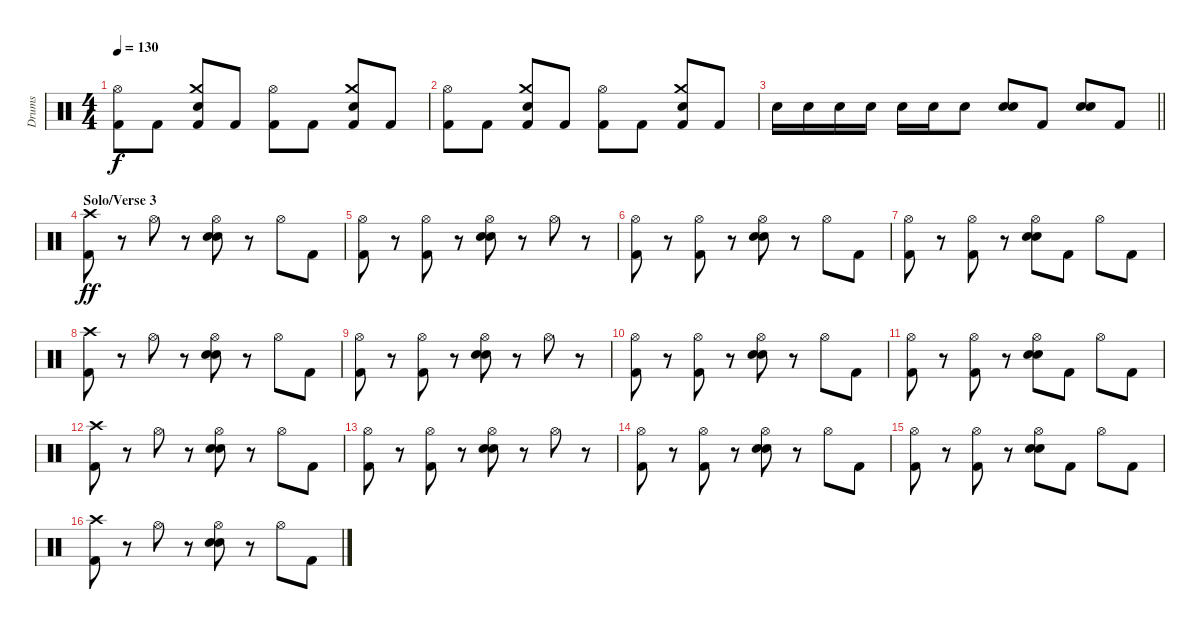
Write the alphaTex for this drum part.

\track ("Drums" "Drums") {instrument percussion}
\staff {score}
\articulation defaults
\ts (4 4)
\tempo 130
\clef neutral
\ks c
("Hi-Hat (open)" "Kick (hit) 2").8{dy f} "Kick (hit) 2".8 ("Crash medium (hit)" "Electric Snare (hit)" "Kick (hit) 2").8 "Kick (hit) 2".8 ("Hi-Hat (open)" "Kick (hit) 2").8 "Kick (hit) 2".8 ("Crash medium (hit)" "Electric Snare (hit)" "Kick (hit) 2").8 "Kick (hit) 2".8 |
("Hi-Hat (open)" "Kick (hit) 2").8 "Kick (hit) 2".8 ("Crash medium (hit)" "Electric Snare (hit)" "Kick (hit) 2").8 "Kick (hit) 2".8 ("Hi-Hat (open)" "Kick (hit) 2").8 "Kick (hit) 2".8 ("Crash medium (hit)" "Electric Snare (hit)" "Kick (hit) 2").8 "Kick (hit) 2".8 |
\barLineRight lightlight "Electric Snare (hit)".16 "Electric Snare (hit)".16 "Electric Snare (hit)".16 "Electric Snare (hit)".16 "Electric Snare (hit)".16 "Electric Snare (hit)".16 "Electric Snare (hit)".8
("Electric Snare (hit)" "Electric Snare (hit)").8{bd 240} "Kick (hit) 2".8 ("Electric Snare (hit)" "Electric Snare (hit)").8{bd 240} "Kick (hit) 2".8 |
\section ("" "Solo/Verse 3")
("Crash high (hit)" "Kick (hit) 2").8{dy ff} r.8 "Hi-Hat (open)".8 r.8 ("Hi-Hat (open)" "Electric Snare (hit)" "Electric Snare (hit)").8 r.8 "Hi-Hat (open)".8 "Kick (hit) 2".8 |
("Hi-Hat (open)" "Kick (hit) 2").8 r.8 ("Hi-Hat (open)" "Kick (hit) 2").8 r.8 ("Hi-Hat (open)" "Electric Snare (hit)" "Electric Snare (hit)").8 r.8 "Hi-Hat (open)".8 r.8 |
("Hi-Hat (open)" "Kick (hit) 2").8 r.8 ("Hi-Hat (open)" "Kick (hit) 2").8 r.8 ("Hi-Hat (open)" "Electric Snare (hit)" "Electric Snare (hit)").8 r.8 "Hi-Hat (open)".8 "Kick (hit) 2".8 |
("Hi-Hat (open)" "Kick (hit) 2").8 r.8 ("Hi-Hat (open)" "Kick (hit) 2").8 r.8 ("Hi-Hat (open)" "Electric Snare (hit)" "Electric Snare (hit)").8 "Kick (hit) 2".8 "Hi-Hat (open)".8 "Kick (hit) 2".8 |
("Crash high (hit)" "Kick (hit) 2").8 r.8 "Hi-Hat (open)".8 r.8 ("Hi-Hat (open)" "Electric Snare (hit)" "Electric Snare (hit)").8 r.8 "Hi-Hat (open)".8 "Kick (hit) 2".8 |
("Hi-Hat (open)" "Kick (hit) 2").8 r.8 ("Hi-Hat (open)" "Kick (hit) 2").8 r.8 ("Hi-Hat (open)" "Electric Snare (hit)" "Electric Snare (hit)").8 r.8 "Hi-Hat (open)".8 r.8 |
("Hi-Hat (open)" "Kick (hit) 2").8 r.8 ("Hi-Hat (open)" "Kick (hit) 2").8 r.8 ("Hi-Hat (open)" "Electric Snare (hit)" "Electric Snare (hit)").8 r.8 "Hi-Hat (open)".8 "Kick (hit) 2".8 |
("Hi-Hat (open)" "Kick (hit) 2").8 r.8 ("Hi-Hat (open)" "Kick (hit) 2").8 r.8 ("Hi-Hat (open)" "Electric Snare (hit)" "Electric Snare (hit)").8 "Kick (hit) 2".8 "Hi-Hat (open)".8 "Kick (hit) 2".8 |
("Crash high (hit)" "Kick (hit) 2").8 r.8 "Hi-Hat (open)".8 r.8 ("Hi-Hat (open)" "Electric Snare (hit)" "Electric Snare (hit)").8 r.8 "Hi-Hat (open)".8 "Kick (hit) 2".8 |
("Hi-Hat (open)" "Kick (hit) 2").8 r.8 ("Hi-Hat (open)" "Kick (hit) 2").8 r.8 ("Hi-Hat (open)" "Electric Snare (hit)" "Electric Snare (hit)").8 r.8 "Hi-Hat (open)".8 r.8 |
("Hi-Hat (open)" "Kick (hit) 2").8 r.8 ("Hi-Hat (open)" "Kick (hit) 2").8 r.8 ("Hi-Hat (open)" "Electric Snare (hit)" "Electric Snare (hit)").8 r.8 "Hi-Hat (open)".8 "Kick (hit) 2".8 |
("Hi-Hat (open)" "Kick (hit) 2").8 r.8 ("Hi-Hat (open)" "Kick (hit) 2").8 r.8 ("Hi-Hat (open)" "Electric Snare (hit)" "Electric Snare (hit)").8 "Kick (hit) 2".8 "Hi-Hat (open)".8 "Kick (hit) 2".8 |
("Crash high (hit)" "Kick (hit) 2").8 r.8 "Hi-Hat (open)".8 r.8 ("Hi-Hat (open)" "Electric Snare (hit)" "Electric Snare (hit)").8 r.8 "Hi-Hat (open)".8 "Kick (hit) 2".8
